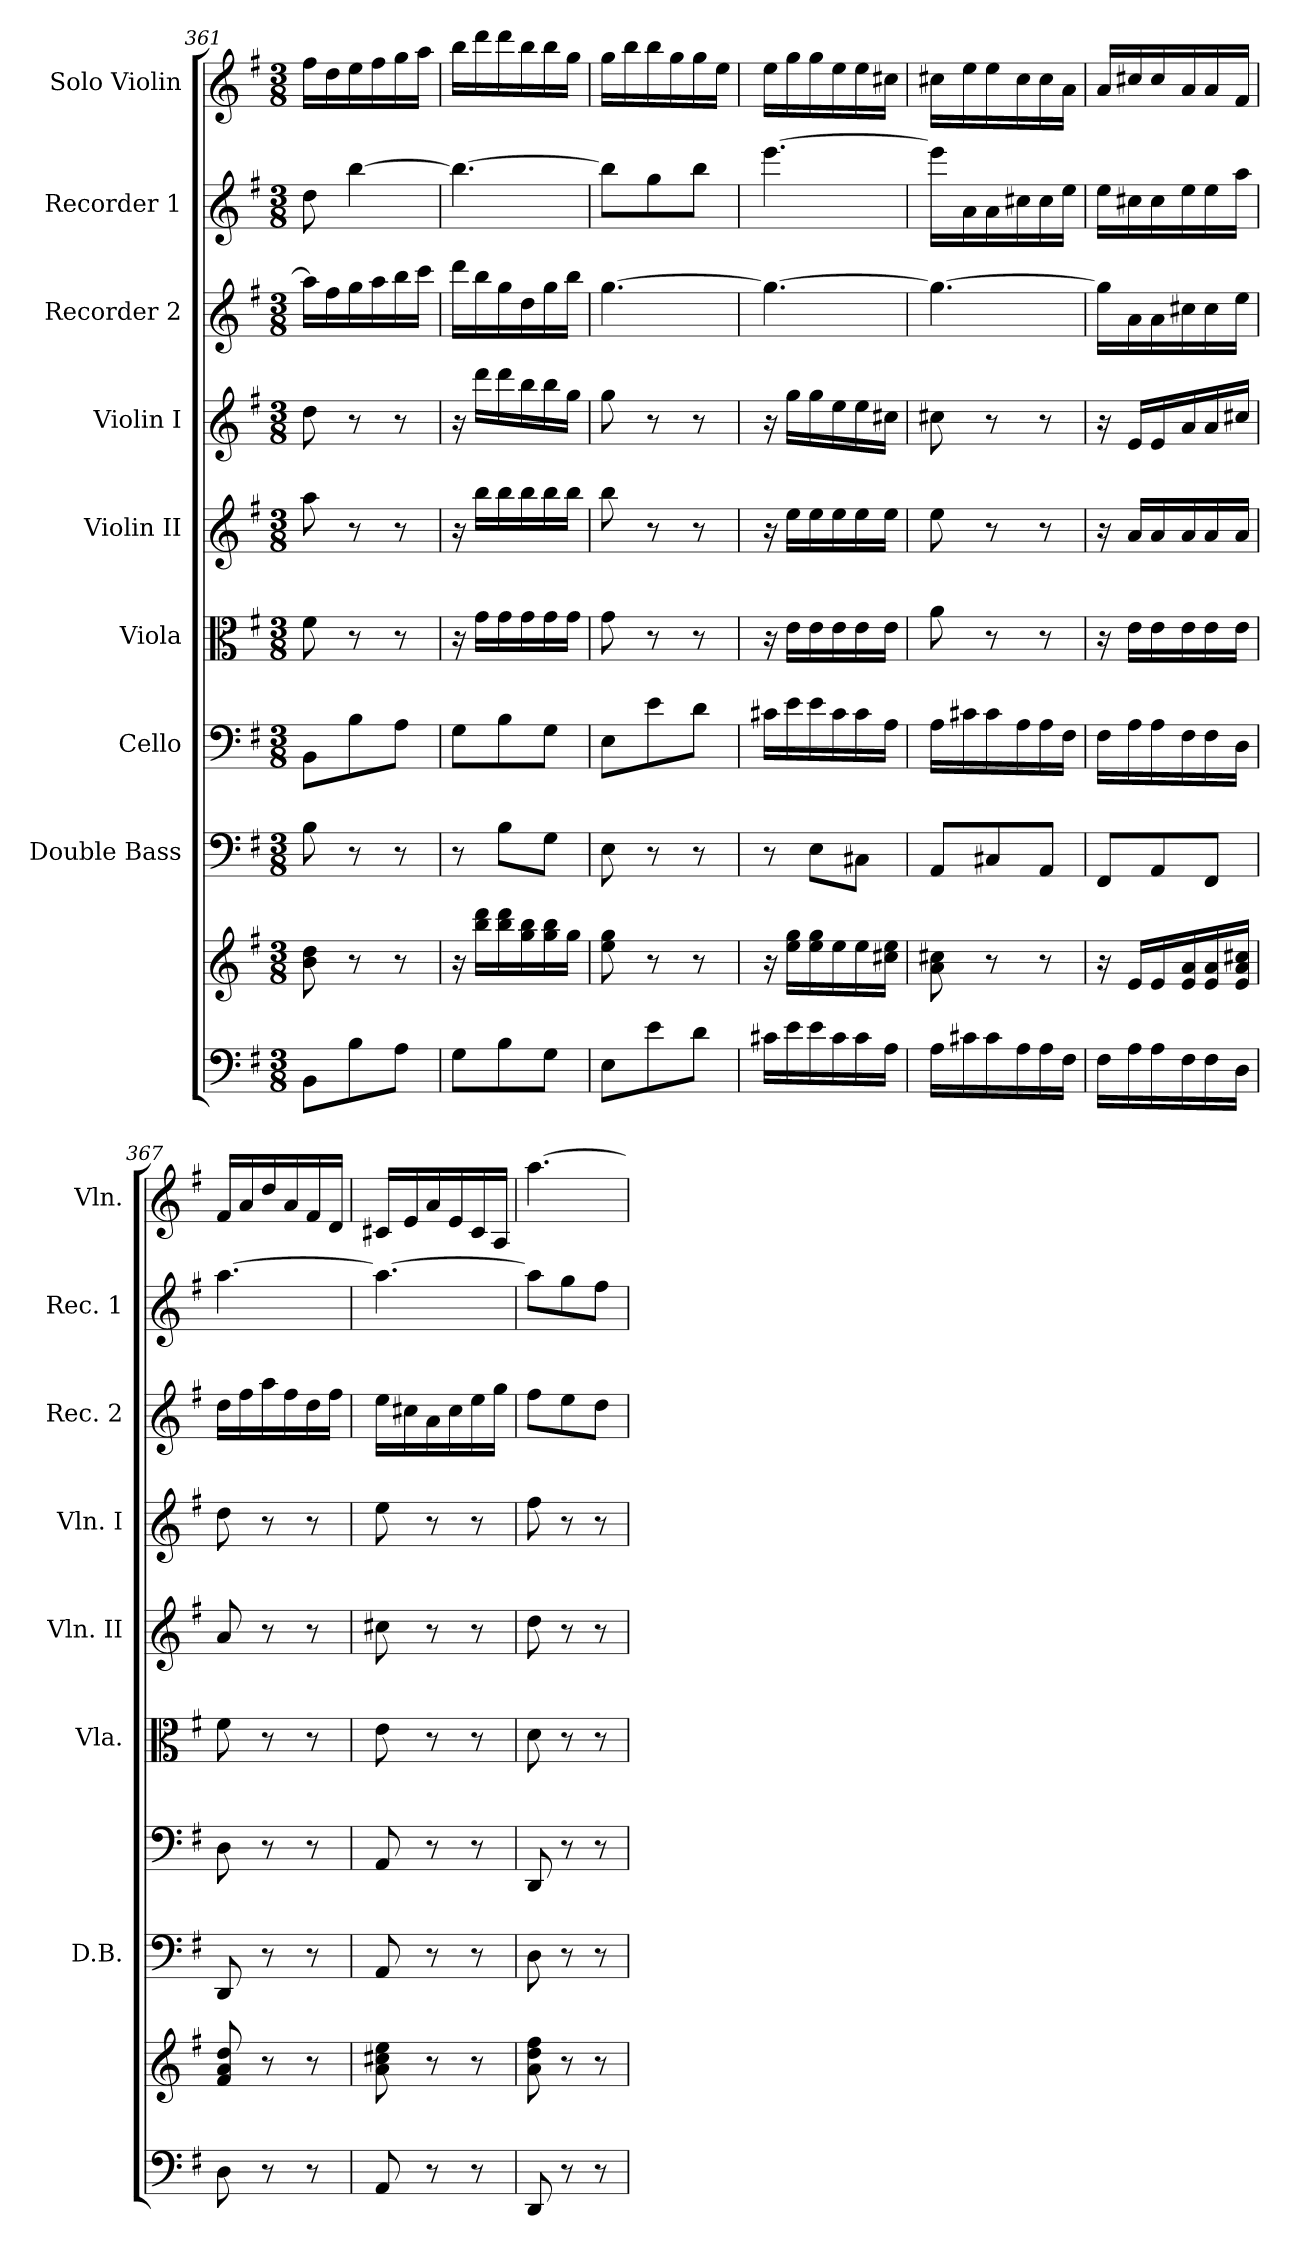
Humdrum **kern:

**kern	**kern	**kern	**kern	**kern	**kern	**kern	**kern	**kern	**kern
*part9	*part9	*part8	*part7	*part6	*part5	*part4	*part3	*part2	*part1
*staff10	*staff9	*staff8	*staff7	*staff6	*staff5	*staff4	*staff3	*staff2	*staff1
*	*	*I"Double Bass	*I"Cello	*I"Viola	*I"Violin II	*I"Violin I	*I"Recorder 2	*I"Recorder 1	*I"Solo Violin
*	*	*I'D.B.	*	*I'Vla.	*I'Vln. II	*I'Vln. I	*I'Rec. 2	*I'Rec. 1	*I'Vln.
*clefF4	*clefG2	*clefF4	*clefF4	*clefC3	*clefG2	*clefG2	*clefG2	*clefG2	*clefG2
*	*	*ITrd7c12	*	*	*	*	*	*	*
*k[f#]	*k[f#]	*k[f#]	*k[f#]	*k[f#]	*k[f#]	*k[f#]	*k[f#]	*k[f#]	*k[f#]
*G:	*G:	*G:	*G:	*G:	*G:	*G:	*G:	*G:	*G:
*M3/8	*M3/8	*M3/8	*M3/8	*M3/8	*M3/8	*M3/8	*M3/8	*M3/8	*M3/8
=361	=361	=361	=361	=361	=361	=361	=361	=361	=361
8BB\L	8b\ 8dd\	8BB\	8BB\L	8f#\	8aa\	8dd\	16aa\LL]	8dd\	16ff#\LL
.	.	.	.	.	.	.	16ff#\	.	16dd\
8B\	8r	8r	8B\	8r	8r	8r	16gg\	[4bb\	16ee\
.	.	.	.	.	.	.	16aa\	.	16ff#\
8A\J	8r	8r	8A\J	8r	8r	8r	16bb\	.	16gg\
.	.	.	.	.	.	.	16ccc\JJ	.	16aa\JJ
=362	=362	=362	=362	=362	=362	=362	=362	=362	=362
8G\L	16r	8r	8G\L	16r	16r	16r	16ddd\LL	4.bb\_	16bb\LL
.	16bb\ 16ddd\LL	.	.	16g\LL	16bb\LL	16ddd\LL	16bb\	.	16ddd\
8B\	16bb\ 16ddd\	8BB\L	8B\	16g\	16bb\	16ddd\	16gg\	.	16ddd\
.	16gg\ 16bb\	.	.	16g\	16bb\	16bb\	16dd\	.	16bb\
8G\J	16gg\ 16bb\	8GG\J	8G\J	16g\	16bb\	16bb\	16gg\	.	16bb\
.	16gg\JJ	.	.	16g\JJ	16bb\JJ	16gg\JJ	16bb\JJ	.	16gg\JJ
!!LO:PB:g=z
=363	=363	=363	=363	=363	=363	=363	=363	=363	=363
8E\L	8ee\ 8gg\	8EE\	8E\L	8g\	8bb\	8gg\	[4.gg\	8bb\L]	16gg\LL
.	.	.	.	.	.	.	.	.	16bb\
8e\	8r	8r	8e\	8r	8r	8r	.	8gg\	16bb\
.	.	.	.	.	.	.	.	.	16gg\
8d\J	8r	8r	8d\J	8r	8r	8r	.	8bb\J	16gg\
.	.	.	.	.	.	.	.	.	16ee\JJ
=364	=364	=364	=364	=364	=364	=364	=364	=364	=364
16c#X\LL	16r	8r	16c#X\LL	16r	16r	16r	4.gg\_	[4.eee\	16ee\LL
16e\	16ee\ 16gg\LL	.	16e\	16e\LL	16ee\LL	16gg\LL	.	.	16gg\
16e\	16ee\ 16gg\	8EE\L	16e\	16e\	16ee\	16gg\	.	.	16gg\
16c#\	16ee\	.	16c#\	16e\	16ee\	16ee\	.	.	16ee\
16c#\	16ee\	8CC#X\J	16c#\	16e\	16ee\	16ee\	.	.	16ee\
16A\JJ	16cc#X\ 16ee\JJ	.	16A\JJ	16e\JJ	16ee\JJ	16cc#X\JJ	.	.	16cc#X\JJ
=365	=365	=365	=365	=365	=365	=365	=365	=365	=365
16A\LL	8a\ 8cc#X\	8AAA/L	16A\LL	8a\	8ee\	8cc#X\	4.gg\_	16eee\LL]	16cc#X\LL
16c#X\	.	.	16c#X\	.	.	.	.	16a\	16ee\
16c#\	8r	8CC#X/	16c#\	8r	8r	8r	.	16a\	16ee\
16A\	.	.	16A\	.	.	.	.	16cc#X\	16cc#\
16A\	8r	8AAA/J	16A\	8r	8r	8r	.	16cc#\	16cc#\
16F#\JJ	.	.	16F#\JJ	.	.	.	.	16ee\JJ	16a\JJ
=366	=366	=366	=366	=366	=366	=366	=366	=366	=366
16F#\LL	16r	8FFF#/L	16F#\LL	16r	16r	16r	16gg\LL]	16ee\LL	16a/LL
16A\	16e/LL	.	16A\	16e\LL	16a/LL	16e/LL	16a\	16cc#X\	16cc#X/
16A\	16e/	8AAA/	16A\	16e\	16a/	16e/	16a\	16cc#\	16cc#/
16F#\	16e/ 16a/	.	16F#\	16e\	16a/	16a/	16cc#X\	16ee\	16a/
16F#\	16e/ 16a/	8FFF#/J	16F#\	16e\	16a/	16a/	16cc#\	16ee\	16a/
16D\JJ	16e/ 16a/ 16cc#X/JJ	.	16D\JJ	16e\JJ	16a/JJ	16cc#X/JJ	16ee\JJ	16aa\JJ	16f#/JJ
=367	=367	=367	=367	=367	=367	=367	=367	=367	=367
8D\	8f#/ 8a/ 8dd/	8DDD/	8D\	8f#\	8a/	8dd\	16dd\LL	[4.aa\	16f#/LL
.	.	.	.	.	.	.	16ff#\	.	16a/
8r	8r	8r	8r	8r	8r	8r	16aa\	.	16dd/
.	.	.	.	.	.	.	16ff#\	.	16a/
8r	8r	8r	8r	8r	8r	8r	16dd\	.	16f#/
.	.	.	.	.	.	.	16ff#\JJ	.	16d/JJ
=368	=368	=368	=368	=368	=368	=368	=368	=368	=368
8AA/	8a\ 8cc#X\ 8ee\	8AAA/	8AA/	8e\	8cc#X\	8ee\	16ee\LL	4.aa\_	16c#X/LL
.	.	.	.	.	.	.	16cc#X\	.	16e/
8r	8r	8r	8r	8r	8r	8r	16a\	.	16a/
.	.	.	.	.	.	.	16cc#\	.	16e/
8r	8r	8r	8r	8r	8r	8r	16ee\	.	16c#/
.	.	.	.	.	.	.	16gg\JJ	.	16A/JJ
=369	=369	=369	=369	=369	=369	=369	=369	=369	=369
8DD/	8a\ 8dd\ 8ff#\	8DD\	8DD/	8d\	8dd\	8ff#\	8ff#\L	8aa\L]	[4.aa\
8r	8r	8r	8r	8r	8r	8r	8ee\	8gg\	.
8r	8r	8r	8r	8r	8r	8r	8dd\J	8ff#\J	.
=	=	=	=	=	=	=	=	=	=
*-	*-	*-	*-	*-	*-	*-	*-	*-	*-
